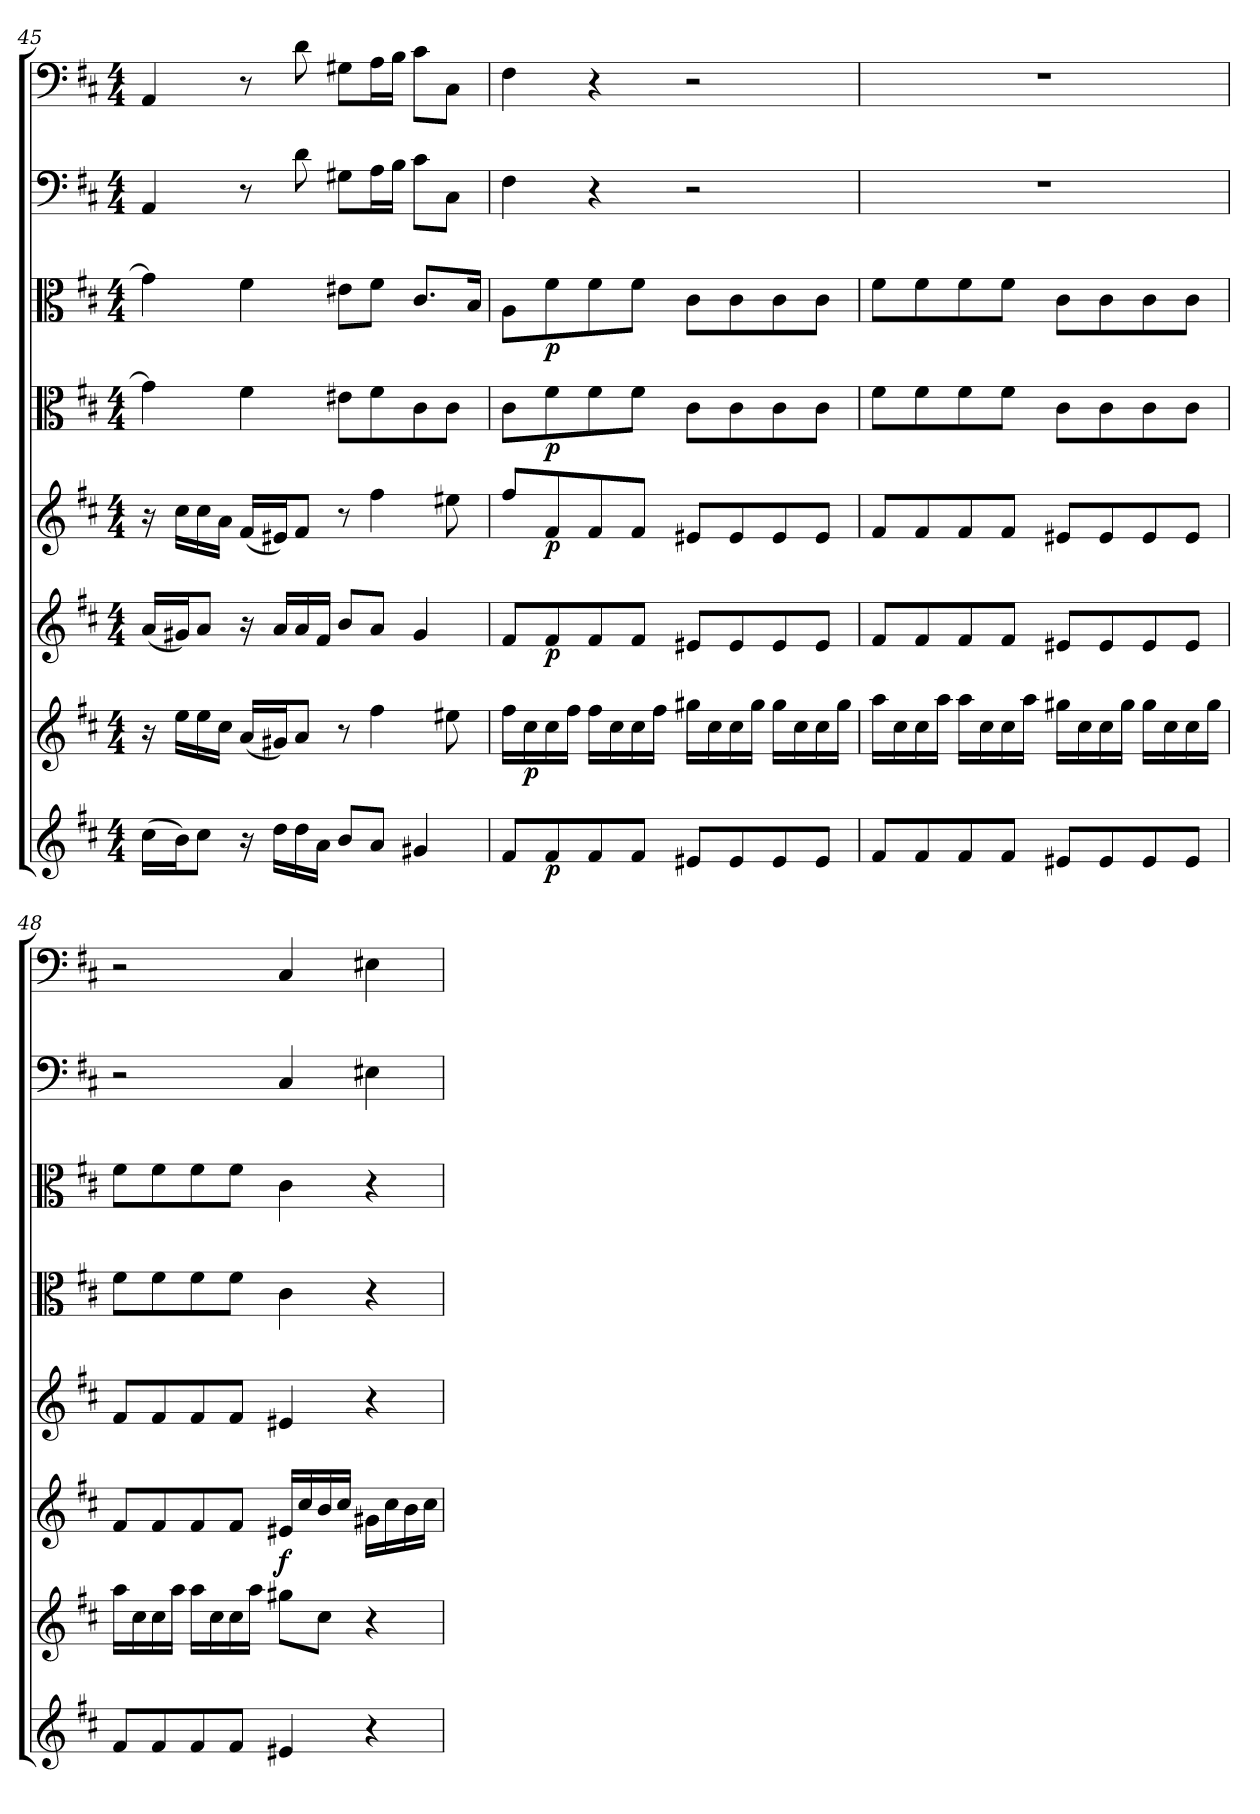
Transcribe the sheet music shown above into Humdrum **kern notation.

**kern	**dynam	**kern	**dynam	**kern	**dynam	**kern	**dynam	**kern	**dynam	**kern	**dynam	**kern	**kern
*part8	*part8	*part7	*part7	*part6	*part6	*part5	*part5	*part4	*part4	*part3	*part3	*part2	*part1
*staff8	*staff8	*staff7	*staff7	*staff6	*staff6	*staff5	*staff5	*staff4	*staff4	*staff3	*staff3	*staff2	*staff1
*clefG2	*	*clefG2	*	*clefG2	*	*clefG2	*	*clefC3	*	*clefC3	*	*clefF4	*clefF4
*k[f#c#]	*	*k[f#c#]	*	*k[f#c#]	*	*k[f#c#]	*	*k[f#c#]	*	*k[f#c#]	*	*k[f#c#]	*k[f#c#]
*D:	*	*D:	*	*D:	*	*D:	*	*D:	*	*D:	*	*D:	*D:
*M4/4	*	*M4/4	*	*M4/4	*	*M4/4	*	*M4/4	*	*M4/4	*	*M4/4	*M4/4
=45	=45	=45	=45	=45	=45	=45	=45	=45	=45	=45	=45	=45	=45
(16cc#\LL	.	16r	.	(16a/LL	.	16r	.	4g#\]	.	4g#\]	.	4AA/	4AA/
16b\J)	.	16ee\LL	.	16g#X/J)	.	16cc#\LL	.	.	.	.	.	.	.
8cc#\J	.	16ee\	.	8a/J	.	16cc#\	.	.	.	.	.	.	.
.	.	16cc#\JJ	.	.	.	16a\JJ	.	.	.	.	.	.	.
16r	.	(16a/LL	.	16r	.	(16f#/LL	.	4f#\	.	4f#\	.	8r	8r
16dd\LL	.	16g#X/J)	.	16a/LL	.	16e#X/J)	.	.	.	.	.	.	.
16dd\	.	8a/J	.	16a/	.	8f#/J	.	.	.	.	.	8d\	8d\
16a\JJ	.	.	.	16f#/JJ	.	.	.	.	.	.	.	.	.
8b/L	.	8r	.	8b/L	.	8r	.	8e#X\L	.	8e#X\L	.	8G#X\L	8G#X\L
8a/J	.	4ff#\	.	8a/J	.	4ff#\	.	8f#\	.	8f#\J	.	16A\L	16A\L
.	.	.	.	.	.	.	.	.	.	.	.	16B\JJ	16B\JJ
4g#X/	.	.	.	4g#/	.	.	.	8c#\	.	8.c#/L	.	8c#\L	8c#\L
.	.	8ee#X\	.	.	.	8ee#X\	.	8c#\J	.	.	.	8C#\J	8C#\J
.	.	.	.	.	.	.	.	.	.	16B/Jk	.	.	.
=46	=46	=46	=46	=46	=46	=46	=46	=46	=46	=46	=46	=46	=46
8f#/L	.	16ff#\LL	.	8f#/L	.	8ff#/L	.	8c#\L	.	8A\L	.	4F#\	4F#\
.	.	16cc#\	p	.	.	.	.	.	.	.	.	.	.
8f#/	p	16cc#\	.	8f#/	p	8f#/	p	8f#\	p	8f#\	p	.	.
.	.	16ff#\JJ	.	.	.	.	.	.	.	.	.	.	.
8f#/	.	16ff#\LL	.	8f#/	.	8f#/	.	8f#\	.	8f#\	.	4r	4r
.	.	16cc#\	.	.	.	.	.	.	.	.	.	.	.
8f#/J	.	16cc#\	.	8f#/J	.	8f#/J	.	8f#\J	.	8f#\J	.	.	.
.	.	16ff#\JJ	.	.	.	.	.	.	.	.	.	.	.
8e#X/L	.	16gg#X\LL	.	8e#X/L	.	8e#X/L	.	8c#\L	.	8c#\L	.	2r	2r
.	.	16cc#\	.	.	.	.	.	.	.	.	.	.	.
8e#/	.	16cc#\	.	8e#/	.	8e#/	.	8c#\	.	8c#\	.	.	.
.	.	16gg#\JJ	.	.	.	.	.	.	.	.	.	.	.
8e#/	.	16gg#\LL	.	8e#/	.	8e#/	.	8c#\	.	8c#\	.	.	.
.	.	16cc#\	.	.	.	.	.	.	.	.	.	.	.
8e#/J	.	16cc#\	.	8e#/J	.	8e#/J	.	8c#\J	.	8c#\J	.	.	.
.	.	16gg#\JJ	.	.	.	.	.	.	.	.	.	.	.
=47	=47	=47	=47	=47	=47	=47	=47	=47	=47	=47	=47	=47	=47
8f#/L	.	16aa\LL	.	8f#/L	.	8f#/L	.	8f#\L	.	8f#\L	.	1r	1r
.	.	16cc#\	.	.	.	.	.	.	.	.	.	.	.
8f#/	.	16cc#\	.	8f#/	.	8f#/	.	8f#\	.	8f#\	.	.	.
.	.	16aa\JJ	.	.	.	.	.	.	.	.	.	.	.
8f#/	.	16aa\LL	.	8f#/	.	8f#/	.	8f#\	.	8f#\	.	.	.
.	.	16cc#\	.	.	.	.	.	.	.	.	.	.	.
8f#/J	.	16cc#\	.	8f#/J	.	8f#/J	.	8f#\J	.	8f#\J	.	.	.
.	.	16aa\JJ	.	.	.	.	.	.	.	.	.	.	.
8e#X/L	.	16gg#X\LL	.	8e#X/L	.	8e#X/L	.	8c#\L	.	8c#\L	.	.	.
.	.	16cc#\	.	.	.	.	.	.	.	.	.	.	.
8e#/	.	16cc#\	.	8e#/	.	8e#/	.	8c#\	.	8c#\	.	.	.
.	.	16gg#\JJ	.	.	.	.	.	.	.	.	.	.	.
8e#/	.	16gg#\LL	.	8e#/	.	8e#/	.	8c#\	.	8c#\	.	.	.
.	.	16cc#\	.	.	.	.	.	.	.	.	.	.	.
8e#/J	.	16cc#\	.	8e#/J	.	8e#/J	.	8c#\J	.	8c#\J	.	.	.
.	.	16gg#\JJ	.	.	.	.	.	.	.	.	.	.	.
=48	=48	=48	=48	=48	=48	=48	=48	=48	=48	=48	=48	=48	=48
8f#/L	.	16aa\LL	.	8f#/L	.	8f#/L	.	8f#\L	.	8f#\L	.	2r	2r
.	.	16cc#\	.	.	.	.	.	.	.	.	.	.	.
8f#/	.	16cc#\	.	8f#/	.	8f#/	.	8f#\	.	8f#\	.	.	.
.	.	16aa\JJ	.	.	.	.	.	.	.	.	.	.	.
8f#/	.	16aa\LL	.	8f#/	.	8f#/	.	8f#\	.	8f#\	.	.	.
.	.	16cc#\	.	.	.	.	.	.	.	.	.	.	.
8f#/J	.	16cc#\	.	8f#/J	.	8f#/J	.	8f#\J	.	8f#\J	.	.	.
.	.	16aa\JJ	.	.	.	.	.	.	.	.	.	.	.
4e#X/	.	8gg#X\L	.	16e#X/LL	f	4e#X/	.	4c#\	.	4c#\	.	4C#/	4C#/
.	.	.	.	16cc#/	.	.	.	.	.	.	.	.	.
.	.	8cc#\J	.	16b/	.	.	.	.	.	.	.	.	.
.	.	.	.	16cc#/JJ	.	.	.	.	.	.	.	.	.
4r	.	4r	.	16g#X\LL	.	4r	.	4r	.	4r	.	4E#X\	4E#X\
.	.	.	.	16cc#\	.	.	.	.	.	.	.	.	.
.	.	.	.	16b\	.	.	.	.	.	.	.	.	.
.	.	.	.	16cc#\JJ	.	.	.	.	.	.	.	.	.
=	=	=	=	=	=	=	=	=	=	=	=	=	=
*-	*-	*-	*-	*-	*-	*-	*-	*-	*-	*-	*-	*-	*-
